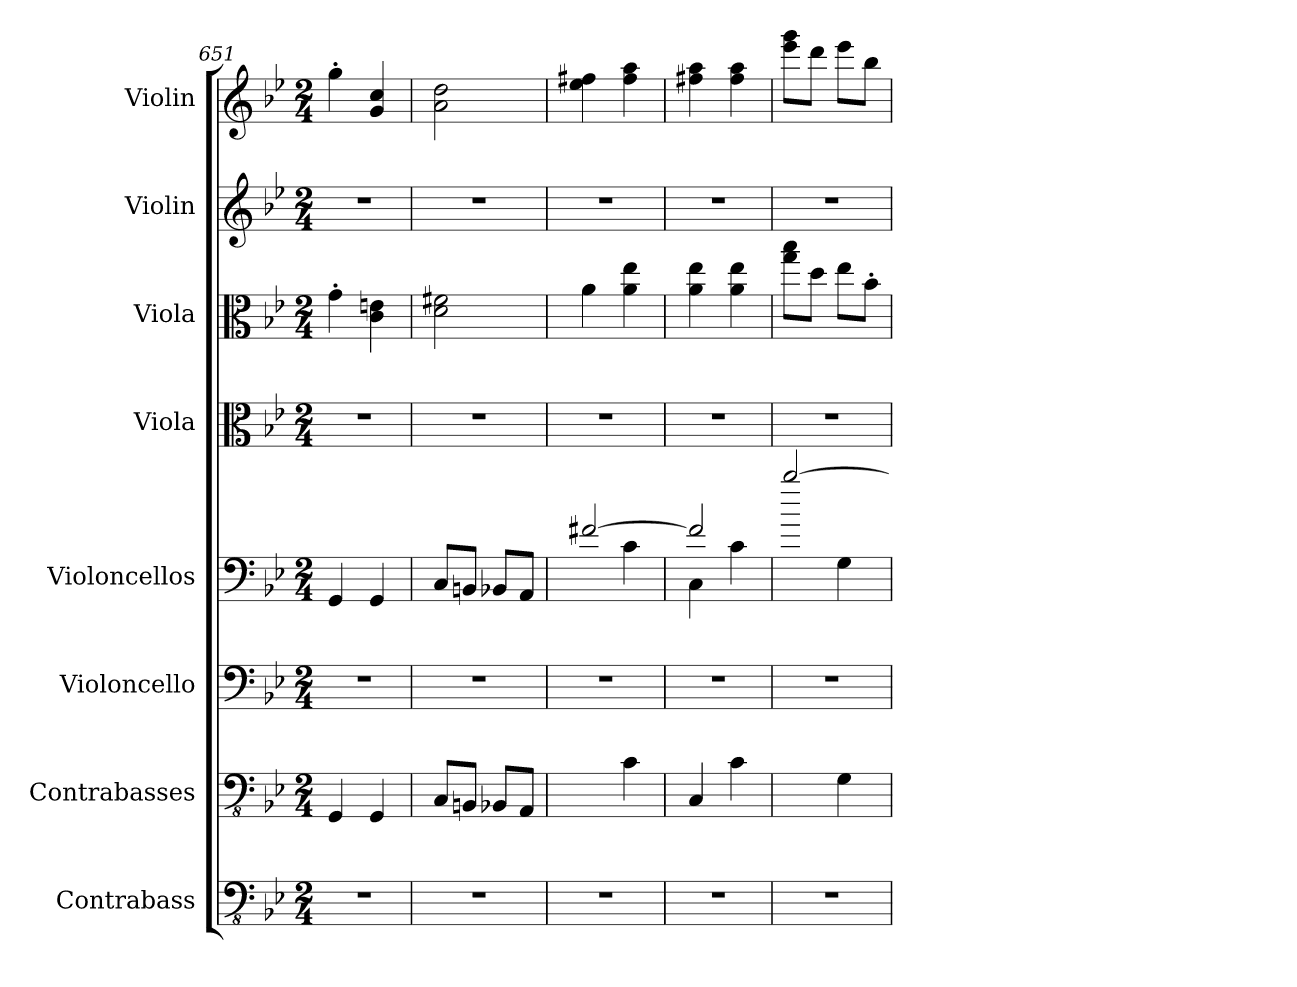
**kern	**kern	**kern	**kern	**kern	**kern	**kern	**kern
*part8	*part7	*part6	*part5	*part4	*part3	*part2	*part1
*staff8	*staff7	*staff6	*staff5	*staff4	*staff3	*staff2	*staff1
*I"Contrabass	*I"Contrabasses	*I"Violoncello	*I"Violoncellos	*I"Viola	*I"Viola	*I"Violin	*I"Violin
*I'Cb.	*I'Cbs.	*I'Vc.	*I'Vcs.	*I'Vla.	*I'Vla.	*I'Vln.	*I'Vln.
*clefFv4	*clefFv4	*clefF4	*clefF4	*clefC3	*clefC3	*clefG2	*clefG2
*ITrd7c12	*	*	*	*	*	*	*
*k[b-e-]	*k[b-e-]	*k[b-e-]	*k[b-e-]	*k[b-e-]	*k[b-e-]	*k[b-e-]	*k[b-e-]
*M2/4	*M2/4	*M2/4	*M2/4	*M2/4	*M2/4	*M2/4	*M2/4
=651	=651	=651	=651	=651	=651	=651	=651
2r	4GGG/	2r	4GG/	2r	4g'\	2r	4gg'\
.	4GGG/	.	4GG/	.	4c\ 4en\	.	4g/ 4cc/
=652	=652	=652	=652	=652	=652	=652	=652
2r	8CC/L	2r	8C/L	2r	2d\ 2f#X\	2r	2a\ 2dd\
.	8BBBn/J	.	8BBn/J	.	.	.	.
.	8BBB-X/L	.	8BB-X/L	.	.	.	.
.	8AAA/J	.	8AA/J	.	.	.	.
=653	=653	=653	=653	=653	=653	=653	=653
*	*	*	*^	*	*	*	*
2r	4ryy	2r	[2f#X/	4ryy	2r	4a\	2r	4ee-\ 4ff#X\
.	4C\	.	.	4c\	.	4a\ 4ee-\	.	4ff#\ 4aa\
=654	=654	=654	=654	=654	=654	=654	=654	=654
2r	4CC/	2r	2f#/]	4C\	2r	4a\ 4ee-\	2r	4ff#X\ 4aa\
.	4C\	.	.	4c\	.	4a\ 4ee-\	.	4ff#\ 4aa\
=655	=655	=655	=655	=655	=655	=655	=655	=655
2r	4ryy	2r	[2bb-/	4ryy	2r	8gg\ 8bb-\L	2r	8eee-\ 8ggg\L
.	.	.	.	.	.	8dd\J	.	8ddd\J
.	4GG\	.	.	4G\	.	8ee-\L	.	8eee-\L
.	.	.	.	.	.	8b-'\J	.	8bb-\J
*	*	*	*v	*v	*	*	*	*
=	=	=	=	=	=	=	=
*-	*-	*-	*-	*-	*-	*-	*-
